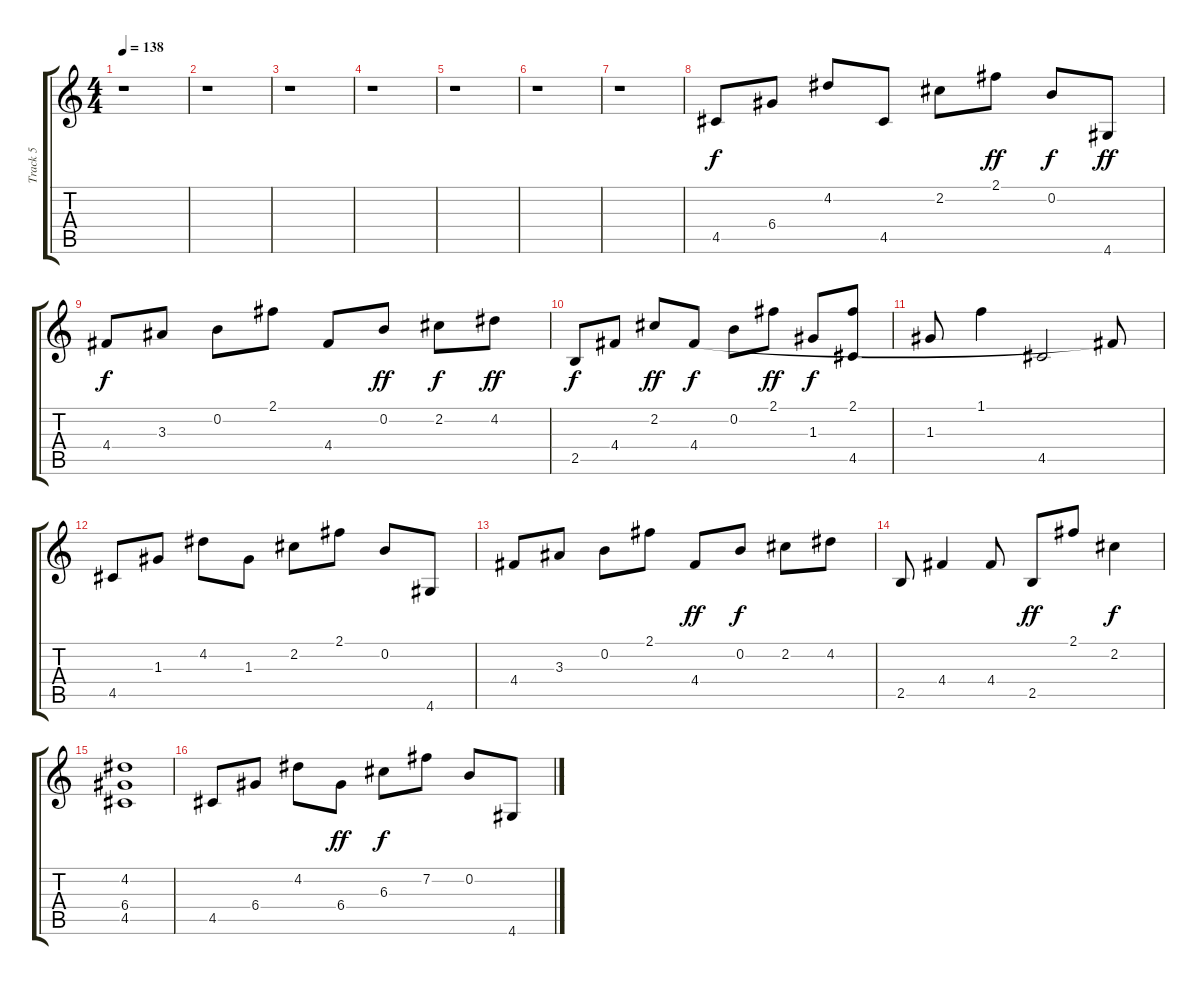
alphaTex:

\track ("Track 5" "Track 5") {instrument acousticguitarsteel}
\staff {score tabs}
\tuning (E4 B3 G3 D3 A2 E2) {hide}
\ts (4 4)
\tempo 138
\clef g2
\ks c
r.1{dy f} |
r.1 |
r.1 |
r.1 |
r.1 |
r.1 |
r.1 |
4.5.8 6.4.8 4.2.8 4.5.8 2.2.8 2.1.8{dy ff} 0.2.8{dy f} 4.6.8{dy ff} |
4.4.8{dy f} 3.3.8 0.2.8 2.1.8 4.4.8 0.2.8{dy ff} 2.2.8{dy f} 4.2.8{dy ff} |
2.5.8{dy f} 4.4.8 2.2.8{dy ff} 4.4.8{dy f} 0.2.8 2.1.8{dy ff} 1.3.8{dy f} (2.1 4.5).8 |
1.3.8 1.1.4 4.5.2 4.4{t}.8 |
4.5.8 1.3.8 4.2.8 1.3.8 2.2.8 2.1.8 0.2.8 4.6.8 |
4.4.8 3.3.8 0.2.8 2.1.8 4.4.8{dy ff} 0.2.8{dy f} 2.2.8 4.2.8 |
2.5.8 4.4.4 4.4.8 2.5.8{dy ff} 2.1.8 2.2.4{dy f} |
(4.2 6.4 4.5).1 |
4.5.8 6.4.8 4.2.8 6.4.8{dy ff} 6.3.8{dy f} 7.2.8 0.2.8 4.6.8
